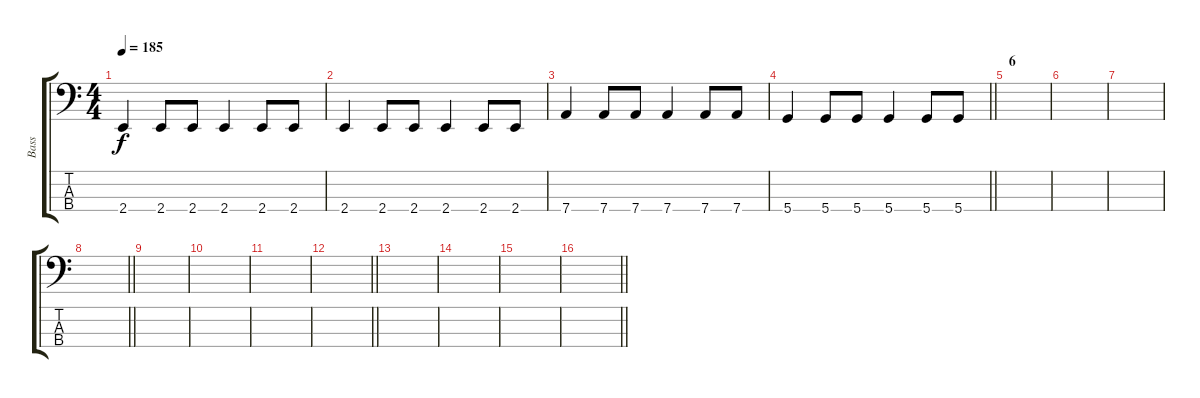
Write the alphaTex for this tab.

\track ("Bass" "Bass") {instrument electricbasspick}
\staff {score tabs}
\tuning (F2 C2 G1 D1) {hide}
\ts (4 4)
\tempo 185
\clef f4
\ks c
2.4.4{dy f} 2.4.8 2.4.8 2.4.4 2.4.8 2.4.8 |
2.4.4 2.4.8 2.4.8 2.4.4 2.4.8 2.4.8 |
7.4.4 7.4.8 7.4.8 7.4.4 7.4.8 7.4.8 |
\barLineRight lightlight
5.4.4 5.4.8 5.4.8 5.4.4 5.4.8 5.4.8 |
\section ("" "6")
|
|
|
\barLineRight lightlight
|
|
|
|
\barLineRight lightlight
|
\section ("" "")
|
|
|
\barLineRight lightlight
